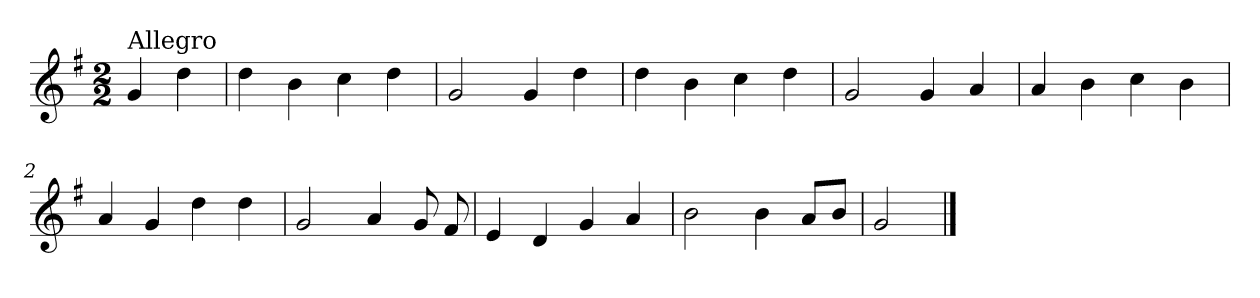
**kern
*part1
*staff1
*clefG2
*k[f#]
*e:
*M2/2
=
!LO:TX:a:t=Allegro
4g/
4dd\
=1
4dd\
4b\
4cc\
4dd\
=2
2g/
4g/
4dd\
=3
4dd\
4b\
4cc\
4dd\
=4
2g/
4g/
4a/
=1X
4a/
4b\
4cc\
4b\
!!LO:LB:g=z
=2X
4a/
4g/
4dd\
4dd\
=3X
2g/
4a/
8g/
8f#/
=4X
4e/
4d/
4g/
4a/
=5X
2b\
4b\
8a/L
8b/J
=5
2g/
==
*-
